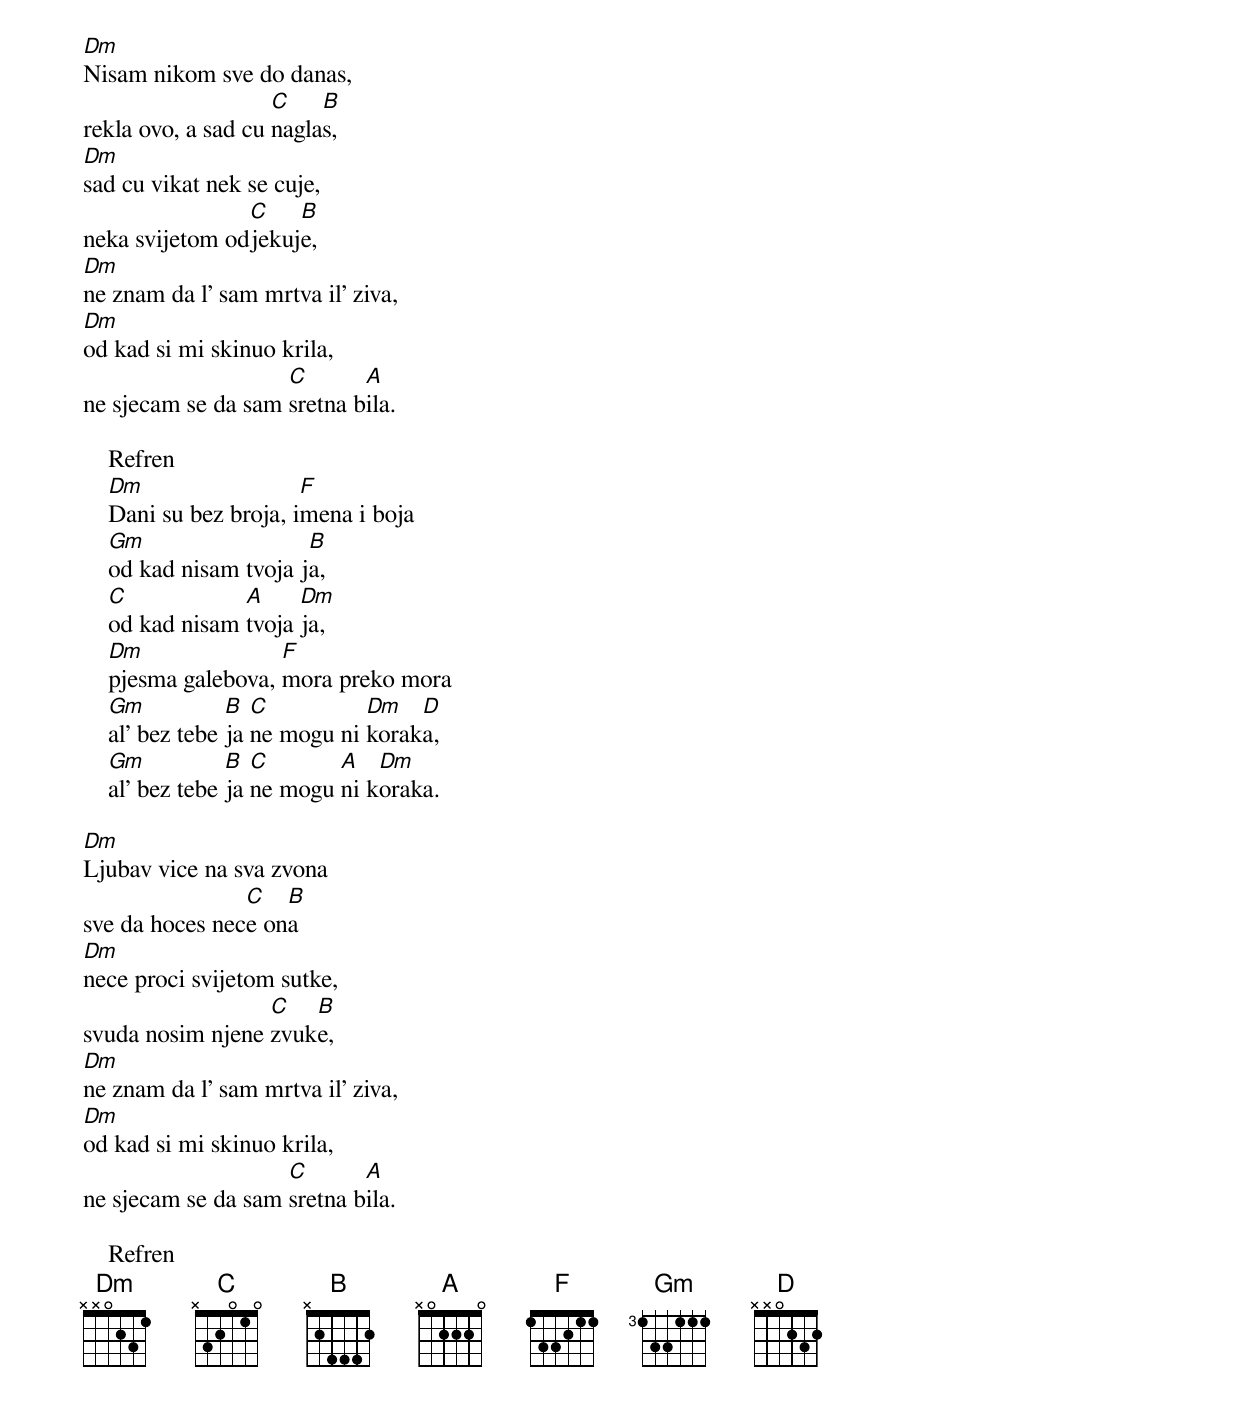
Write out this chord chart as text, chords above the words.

Dm
Nisam nikom sve do danas,
                    C    B
rekla ovo, a sad cu naglas,
Dm
sad cu vikat nek se cuje,
                C    B
neka svijetom odjekuje,
Dm
ne znam da l' sam mrtva il' ziva,
Dm
od kad si mi skinuo krila,
                    C       A
ne sjecam se da sam sretna bila.

    Refren
    Dm                  F
    Dani su bez broja, imena i boja
    Gm                  B
    od kad nisam tvoja ja,
    C            A     Dm
    od kad nisam tvoja ja,
    Dm               F
    pjesma galebova, mora preko mora
    Gm           B  C          Dm   D
    al' bez tebe ja ne mogu ni koraka,
    Gm           B  C       A   Dm
    al' bez tebe ja ne mogu ni koraka.

Dm
Ljubav vice na sva zvona
                C   B
sve da hoces nece ona
Dm
nece proci svijetom sutke,
                  C   B
svuda nosim njene zvuke,
Dm
ne znam da l' sam mrtva il' ziva,
Dm
od kad si mi skinuo krila,
                    C       A
ne sjecam se da sam sretna bila.

    Refren
